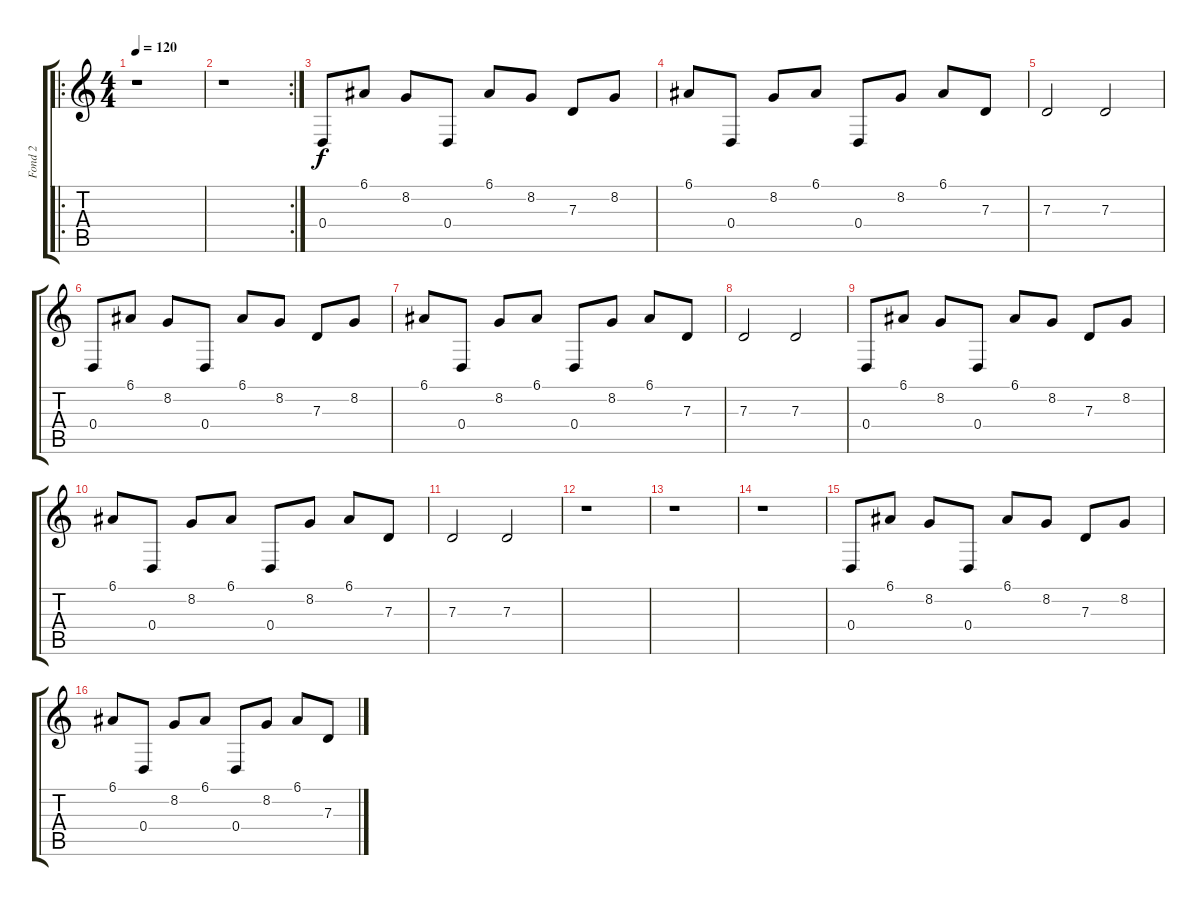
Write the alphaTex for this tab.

\track ("Fond 2" "Fond 2") {instrument lead1square}
\staff {score tabs}
\tuning (E4 B3 G3 D3 A2 E2) {hide}
\ro
\ts (4 4)
\tempo 120
\clef g2
\ks c
r.1{dy f} |
\rc 2
r.1 |
0.4.8 6.1.8 8.2.8 0.4.8 6.1.8 8.2.8 7.3.8 8.2.8 |
6.1.8 0.4.8 8.2.8 6.1.8 0.4.8 8.2.8 6.1.8 7.3.8 |
7.3.2 7.3.2 |
0.4.8 6.1.8 8.2.8 0.4.8 6.1.8 8.2.8 7.3.8 8.2.8 |
6.1.8 0.4.8 8.2.8 6.1.8 0.4.8 8.2.8 6.1.8 7.3.8 |
7.3.2 7.3.2 |
0.4.8 6.1.8 8.2.8 0.4.8 6.1.8 8.2.8 7.3.8 8.2.8 |
6.1.8 0.4.8 8.2.8 6.1.8 0.4.8 8.2.8 6.1.8 7.3.8 |
7.3.2 7.3.2 |
r.1 |
r.1 |
r.1 |
0.4.8 6.1.8 8.2.8 0.4.8 6.1.8 8.2.8 7.3.8 8.2.8 |
6.1.8 0.4.8 8.2.8 6.1.8 0.4.8 8.2.8 6.1.8 7.3.8
